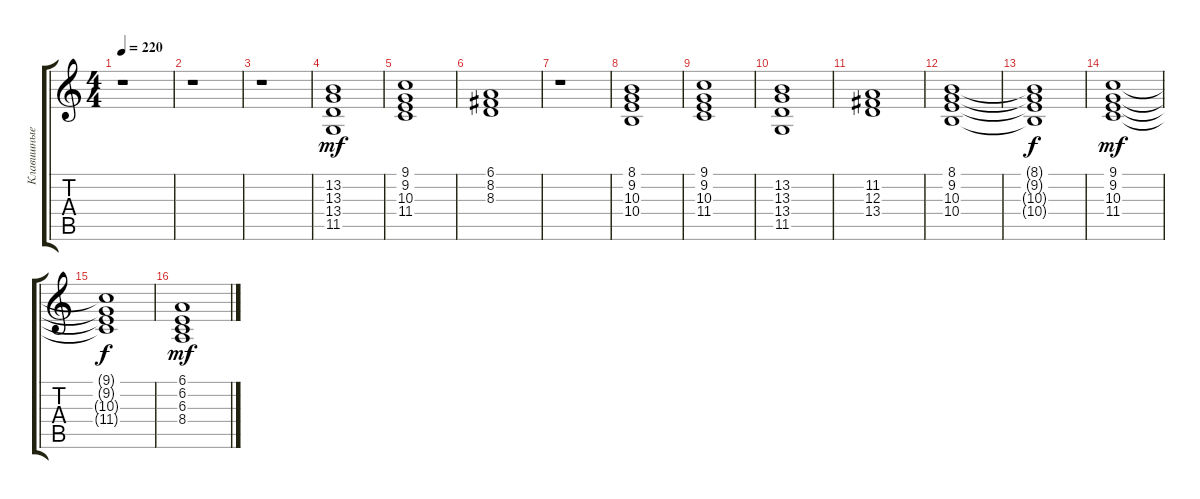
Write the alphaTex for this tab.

\track ("Клавишные ( right )" "Клавишные ") {instrument choiraahs}
\staff {score tabs}
\tuning (Eb4 Bb3 Gb3 Db3 Ab2 Eb2) {hide}
\ts (4 4)
\tempo 220
\clef g2
\ks c
r.1{dy f} |
r.1 |
r.1 |
(13.2 13.3 13.4 11.5).1{dy mf} |
(9.1 9.2 10.3 11.4).1 |
(6.1 8.2 8.3).1 |
r.1 |
(8.1 9.2 10.3 10.4).1 |
(9.1 9.2 10.3 11.4).1 |
(13.2 13.3 13.4 11.5).1 |
(11.2 12.3 13.4).1 |
(8.1 9.2 10.3 10.4).1 |
(8.1{t} 9.2{t} 10.3{t} 10.4{t}).1{dy f} |
(9.1 9.2 10.3 11.4).1{dy mf} |
(9.1{t} 9.2{t} 10.3{t} 11.4{t}).1{dy f} |
(6.1 6.2 6.3 8.4).1{dy mf}
